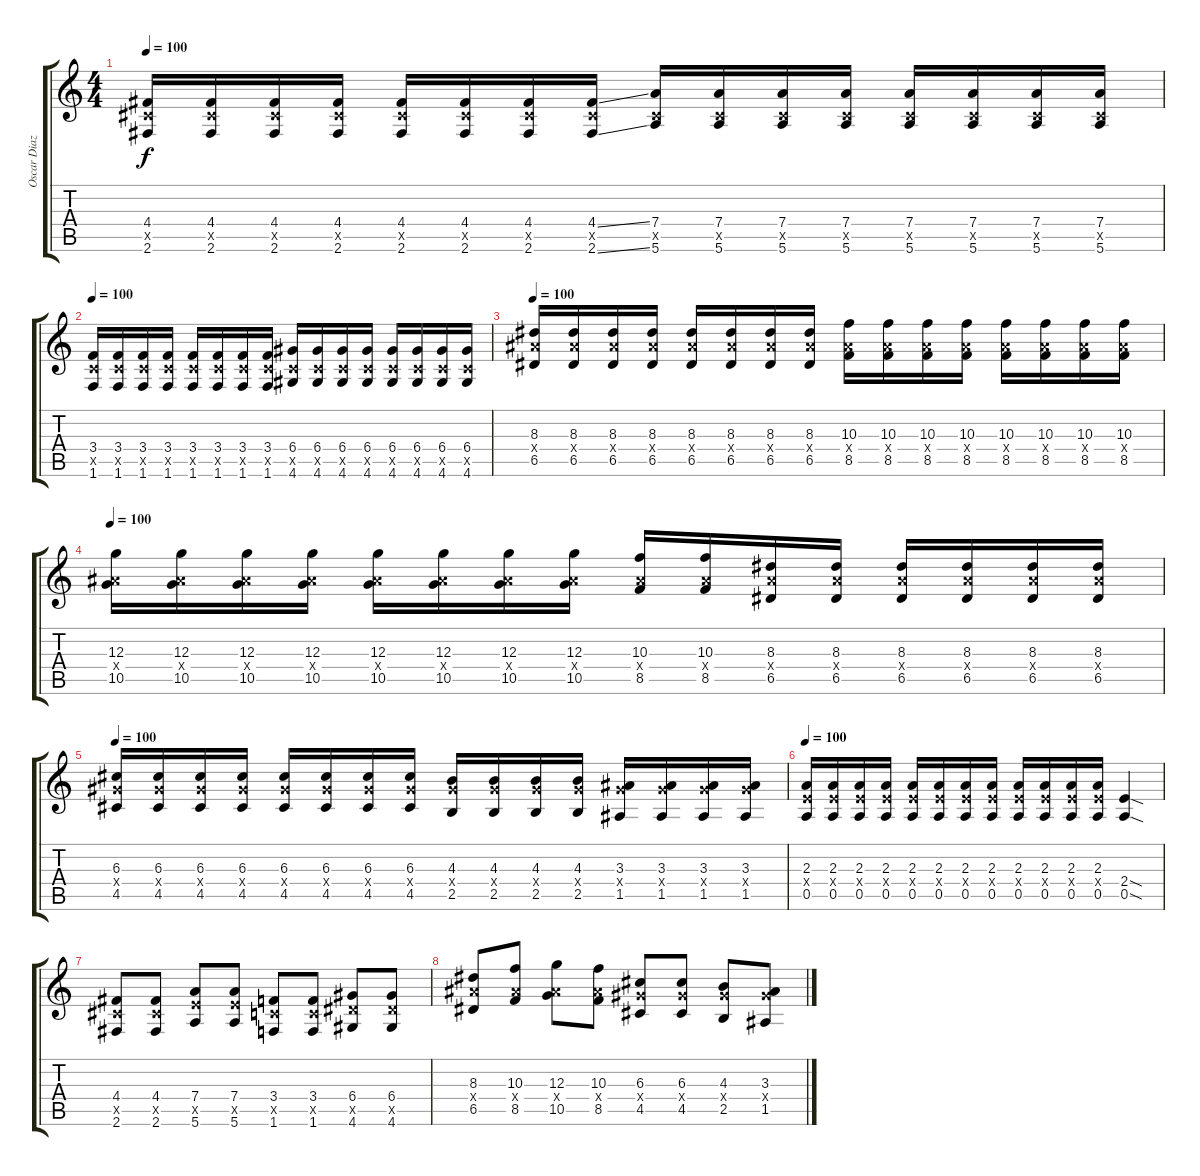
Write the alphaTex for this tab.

\track ("Oscar Diaz" "Oscar Diaz") {instrument electricguitarjazz}
\staff {score tabs}
\tuning (E4 B3 G3 D3 A2 E2) {hide}
\ts (4 4)
\tempo 100
\clef g2
\ks c
(4.4 4.5{x} 2.6).16{dy f} (4.4 4.5{x} 2.6).16 (4.4 4.5{x} 2.6).16 (4.4 4.5{x} 2.6).16 (4.4 4.5{x} 2.6).16 (4.4 4.5{x} 2.6).16 (4.4 4.5{x} 2.6).16 (4.4{ss} 4.5{x} 2.6{ss}).16 (7.4 4.5{x} 5.6).16 (7.4 4.5{x} 5.6).16 (7.4 4.5{x} 5.6).16 (7.4 4.5{x} 5.6).16 (7.4 4.5{x} 5.6).16 (7.4 4.5{x} 5.6).16 (7.4 4.5{x} 5.6).16 (7.4 4.5{x} 5.6).16 |
\tempo 100
(3.4 3.5{x} 1.6).16 (3.4 3.5{x} 1.6).16 (3.4 3.5{x} 1.6).16 (3.4 3.5{x} 1.6).16 (3.4 3.5{x} 1.6).16 (3.4 3.5{x} 1.6).16 (3.4 3.5{x} 1.6).16 (3.4 3.5{x} 1.6).16 (6.4 3.5{x} 4.6).16 (6.4 3.5{x} 4.6).16 (6.4 3.5{x} 4.6).16 (6.4 3.5{x} 4.6).16 (6.4 3.5{x} 4.6).16 (6.4 3.5{x} 4.6).16 (6.4 3.5{x} 4.6).16 (6.4 3.5{x} 4.6).16 |
\tempo 100
(8.3 8.4{x} 6.5).16 (8.3 8.4{x} 6.5).16 (8.3 8.4{x} 6.5).16 (8.3 8.4{x} 6.5).16 (8.3 8.4{x} 6.5).16 (8.3 8.4{x} 6.5).16 (8.3 8.4{x} 6.5).16 (8.3 8.4{x} 6.5).16 (10.3 8.4{x} 8.5).16 (10.3 8.4{x} 8.5).16 (10.3 8.4{x} 8.5).16 (10.3 8.4{x} 8.5).16 (10.3 8.4{x} 8.5).16 (10.3 8.4{x} 8.5).16 (10.3 8.4{x} 8.5).16 (10.3 8.4{x} 8.5).16 |
\tempo 100
(12.3 8.4{x} 10.5).16 (12.3 8.4{x} 10.5).16 (12.3 8.4{x} 10.5).16 (12.3 8.4{x} 10.5).16 (12.3 8.4{x} 10.5).16 (12.3 8.4{x} 10.5).16 (12.3 8.4{x} 10.5).16 (12.3 8.4{x} 10.5).16 (10.3 8.4{x} 8.5).16 (10.3 8.4{x} 8.5).16 (8.3 8.4{x} 6.5).16 (8.3 8.4{x} 6.5).16 (8.3 8.4{x} 6.5).16 (8.3 8.4{x} 6.5).16 (8.3 8.4{x} 6.5).16 (8.3 8.4{x} 6.5).16 |
\tempo 100
(6.3 6.4{x} 4.5).16 (6.3 6.4{x} 4.5).16 (6.3 6.4{x} 4.5).16 (6.3 6.4{x} 4.5).16 (6.3 6.4{x} 4.5).16 (6.3 6.4{x} 4.5).16 (6.3 6.4{x} 4.5).16 (6.3 6.4{x} 4.5).16 (4.3 6.4{x} 2.5).16 (4.3 6.4{x} 2.5).16 (4.3 6.4{x} 2.5).16 (4.3 6.4{x} 2.5).16 (3.3 6.4{x} 1.5).16 (3.3 6.4{x} 1.5).16 (3.3 6.4{x} 1.5).16 (3.3 6.4{x} 1.5).16 |
\tempo 100
(2.3 2.4{x} 0.5).16 (2.3 2.4{x} 0.5).16 (2.3 2.4{x} 0.5).16 (2.3 2.4{x} 0.5).16 (2.3 2.4{x} 0.5).16 (2.3 2.4{x} 0.5).16 (2.3 2.4{x} 0.5).16 (2.3 2.4{x} 0.5).16 (2.3 2.4{x} 0.5).16 (2.3 2.4{x} 0.5).16 (2.3 2.4{x} 0.5).16 (2.3 2.4{x} 0.5).16 (2.4{sod} 0.5{sod}).4 |
(4.4 4.5{x} 2.6).8 (4.4 4.5{x} 2.6).8 (7.4 7.5{x} 5.6).8 (7.4 7.5{x} 5.6).8 (3.4 3.5{x} 1.6).8 (3.4 3.5{x} 1.6).8 (6.4 6.5{x} 4.6).8 (6.4 6.5{x} 4.6).8 |
(8.3 8.4{x} 6.5).8 (10.3 8.4{x} 8.5).8 (12.3 8.4{x} 10.5).8 (10.3 8.4{x} 8.5).8 (6.3 6.4{x} 4.5).8 (6.3 6.4{x} 4.5).8 (4.3 6.4{x} 2.5).8 (3.3 6.4{x} 1.5).8
